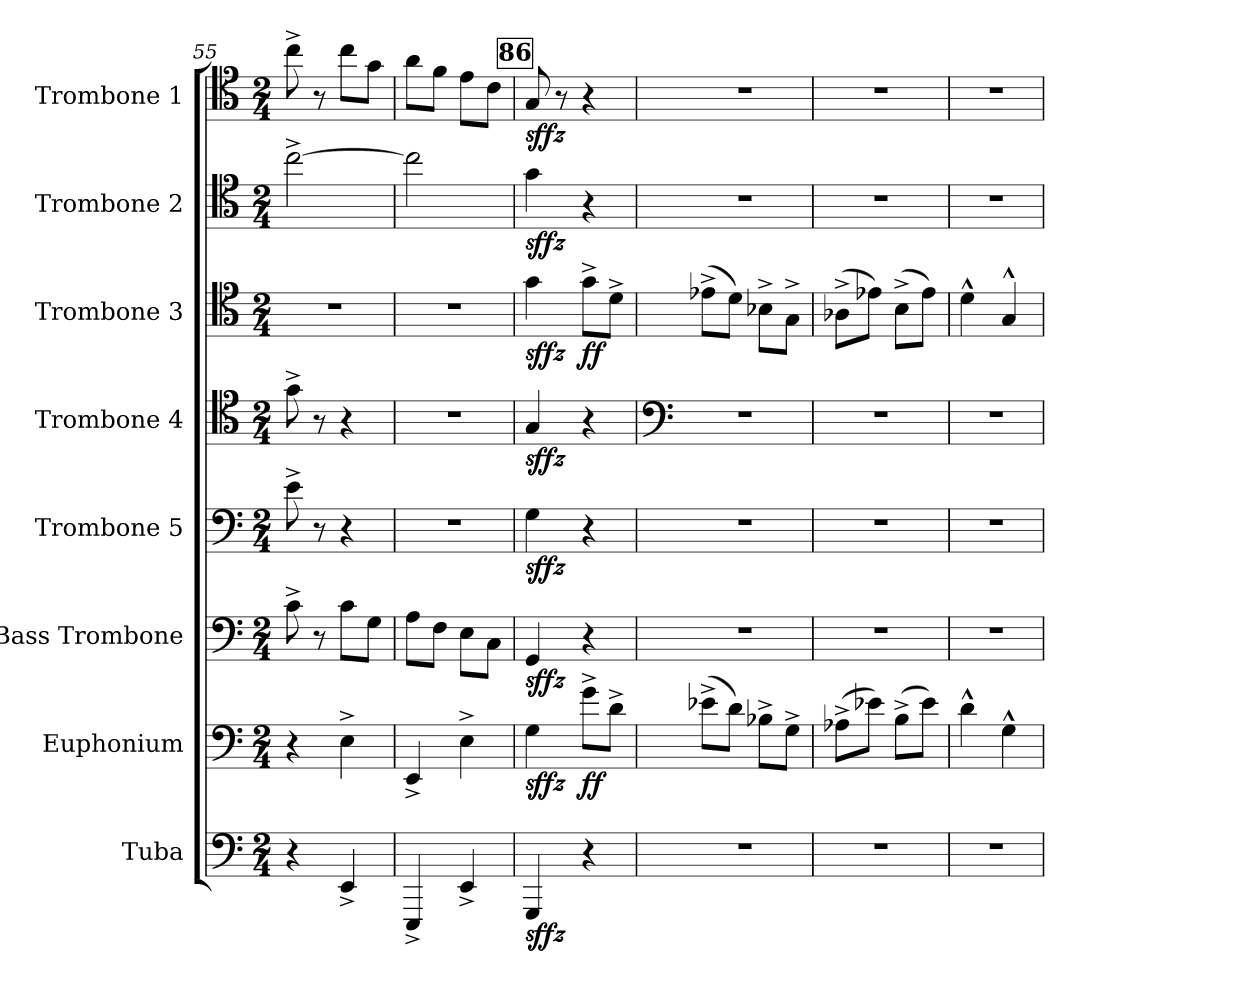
**kern	**dynam	**kern	**dynam	**kern	**dynam	**kern	**dynam	**kern	**dynam	**kern	**dynam	**kern	**dynam	**kern	**dynam
*part8	*part8	*part7	*part7	*part6	*part6	*part5	*part5	*part4	*part4	*part3	*part3	*part2	*part2	*part1	*part1
*staff8	*staff8	*staff7	*staff7	*staff6	*staff6	*staff5	*staff5	*staff4	*staff4	*staff3	*staff3	*staff2	*staff2	*staff1	*staff1
*I"Tuba	*	*I"Euphonium	*	*I"Bass Trombone	*	*I"Trombone 5	*	*I"Trombone 4	*	*I"Trombone 3	*	*I"Trombone 2	*	*I"Trombone 1	*
*I'Tba.	*	*I'Euph.	*	*I'B. Tbn.	*	*I'Tbn. 5	*	*I'Tbn. 4	*	*I'Tbn. 3	*	*I'Tbn. 2	*	*I'Tbn. 1	*
*clefF4	*	*clefF4	*	*clefF4	*	*clefF4	*	*clefC4	*	*clefC4	*	*clefC4	*	*clefC4	*
*k[]	*	*k[]	*	*k[]	*	*k[]	*	*k[]	*	*k[]	*	*k[]	*	*k[]	*
*M2/4	*	*M2/4	*	*M2/4	*	*M2/4	*	*M2/4	*	*M2/4	*	*M2/4	*	*M2/4	*
=55	=55	=55	=55	=55	=55	=55	=55	=55	=55	=55	=55	=55	=55	=55	=55
4r	.	4r	.	8c^\	.	8e^\	.	8g^\	.	2r	.	[2cc^\	.	8cc^\	.
.	.	.	.	8r	.	8r	.	8r	.	.	.	.	.	8r	.
4EE^/	.	4E^\	.	8c\L	.	4r	.	4r	.	.	.	.	.	8cc\L	.
.	.	.	.	8G\J	.	.	.	.	.	.	.	.	.	8g\J	.
=56	=56	=56	=56	=56	=56	=56	=56	=56	=56	=56	=56	=56	=56	=56	=56
4EEE^/	.	4EE^/	.	8A\L	.	2r	.	2r	.	2r	.	2cc\]	.	8a\L	.
.	.	.	.	8F\J	.	.	.	.	.	.	.	.	.	8f\J	.
4EE^/	.	4E^\	.	8E\L	.	.	.	.	.	.	.	.	.	8e\L	.
.	.	.	.	8C\J	.	.	.	.	.	.	.	.	.	8c\J	.
!!LO:REH:place=s1:a:B:fs=14:t=86
=57	=57	=57	=57	=57	=57	=57	=57	=57	=57	=57	=57	=57	=57	=57	=57
!	!LO:DY:b	!	!LO:DY:b	!	!LO:DY:b	!	!LO:DY:b	!	!LO:DY:b	!	!LO:DY:b	!	!LO:DY:b	!	!LO:DY:b
4GGG/	sffz	4G\	sffz	4GG/	sffz	4G\	sffz	4G/	sffz	4g\	sffz	4g\	sffz	8G/	sffz
.	.	.	.	.	.	.	.	.	.	.	.	.	.	8r	.
!	!	!	!LO:DY:b	!	!	!	!	!	!	!	!LO:DY:b	!	!	!	!
4r	.	8g^\L	ff	4r	.	4r	.	4r	.	8g^\L	ff	4r	.	4r	.
.	.	8d^\J	.	.	.	.	.	.	.	8d^\J	.	.	.	.	.
!!LO:PB:g=z
=58	=58	=58	=58	=58	=58	=58	=58	=58	=58	=58	=58	=58	=58	=58	=58
*	*	*	*	*	*	*	*	*clefF4	*	*	*	*	*	*	*
2r	.	(>8e-X^\L	.	2r	.	2r	.	2r	.	(>8e-X^\L	.	2r	.	2r	.
.	.	8d\J)	.	.	.	.	.	.	.	8d\J)	.	.	.	.	.
.	.	8B-X^\L	.	.	.	.	.	.	.	8B-X^\L	.	.	.	.	.
.	.	8G^\J	.	.	.	.	.	.	.	8G^\J	.	.	.	.	.
=59	=59	=59	=59	=59	=59	=59	=59	=59	=59	=59	=59	=59	=59	=59	=59
2r	.	(>8A-X^\L	.	2r	.	2r	.	2r	.	(>8A-X^\L	.	2r	.	2r	.
.	.	8e-X\J)	.	.	.	.	.	.	.	8e-X\J)	.	.	.	.	.
.	.	(>8B^\L	.	.	.	.	.	.	.	(>8B^\L	.	.	.	.	.
.	.	8e-\J)	.	.	.	.	.	.	.	8e-\J)	.	.	.	.	.
=60	=60	=60	=60	=60	=60	=60	=60	=60	=60	=60	=60	=60	=60	=60	=60
2r	.	4d^^\	.	2r	.	2r	.	2r	.	4d^^\	.	2r	.	2r	.
.	.	4G^^\	.	.	.	.	.	.	.	4G^^/	.	.	.	.	.
=	=	=	=	=	=	=	=	=	=	=	=	=	=	=	=
*-	*-	*-	*-	*-	*-	*-	*-	*-	*-	*-	*-	*-	*-	*-	*-
